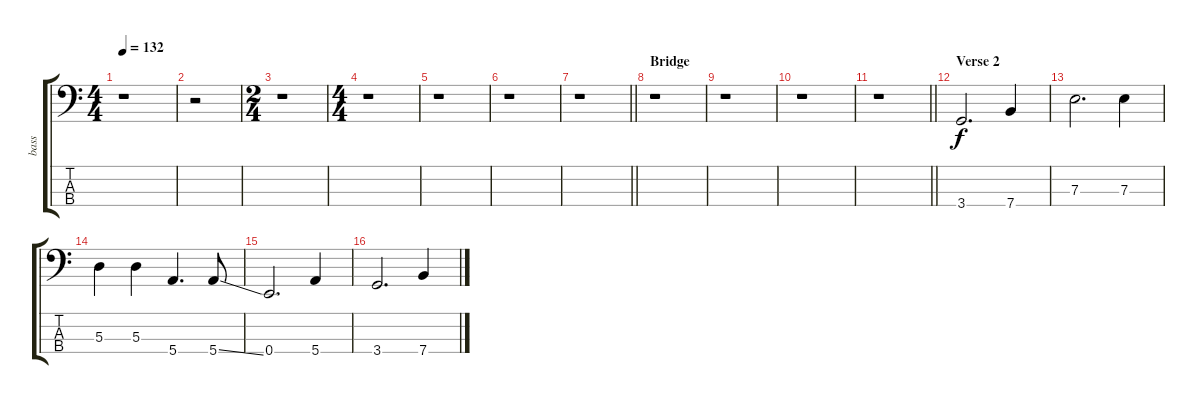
\track ("bass" "bass") {instrument electricbassfinger}
\staff {score tabs}
\tuning (G2 D2 A1 E1) {hide}
\ts (4 4)
\tempo 132
\clef f4
\ks c
r.1{dy f} |
r.2 |
\ts (2 4)
r.1 |
\ts (4 4)
r.1 |
r.1 |
r.1 |
\barLineRight lightlight
r.1 |
\section ("" "Bridge")
r.1 |
r.1 |
r.1 |
\barLineRight lightlight
r.1 |
\section ("" "Verse 2")
3.4.2{d} 7.4.4 |
7.3.2{d} 7.3.4 |
5.3.4 5.3.4 5.4.4{d} 5.4{ss}.8 |
0.4.2{d} 5.4.4 |
3.4.2{d} 7.4.4
